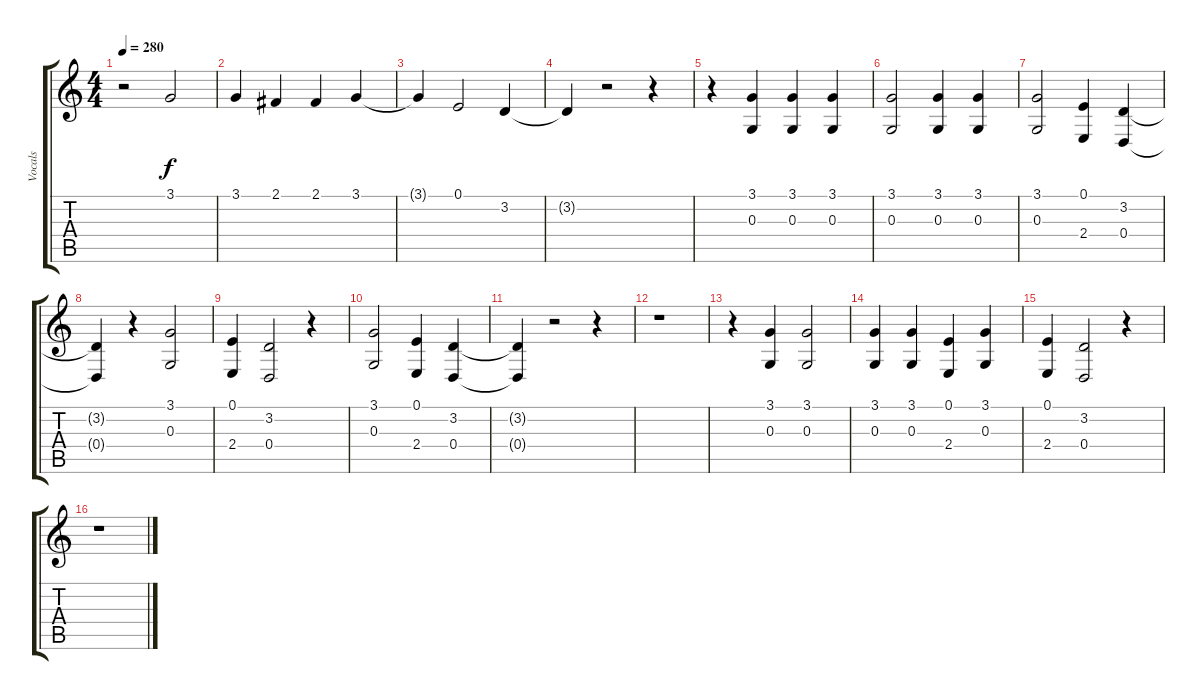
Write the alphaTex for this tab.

\track ("Vocals" "Vocals") {instrument altosax}
\staff {score tabs}
\tuning (E4 B3 G3 D3 A2 E2) {hide}
\ts (4 4)
\tempo 280
\clef g2
\ks c
r.2{dy f} 3.1.2 |
3.1.4 2.1.4 2.1.4 3.1.4 |
3.1{t}.4 0.1.2 3.2.4 |
3.2{t}.4 r.2 r.4 |
r.4 (3.1 0.3).4 (3.1 0.3).4 (3.1 0.3).4 |
(3.1 0.3).2 (3.1 0.3).4 (3.1 0.3).4 |
(3.1 0.3).2 (0.1 2.4).4 (3.2 0.4).4 |
(3.2{t} 0.4{t}).4 r.4 (3.1 0.3).2 |
(0.1 2.4).4 (3.2 0.4).2 r.4 |
(3.1 0.3).2 (0.1 2.4).4 (3.2 0.4).4 |
(3.2{t} 0.4{t}).4 r.2 r.4 |
r.1 |
r.4 (3.1 0.3).4 (3.1 0.3).2 |
(3.1 0.3).4 (3.1 0.3).4 (0.1 2.4).4 (3.1 0.3).4 |
(0.1 2.4).4 (3.2 0.4).2 r.4 |
r.1
